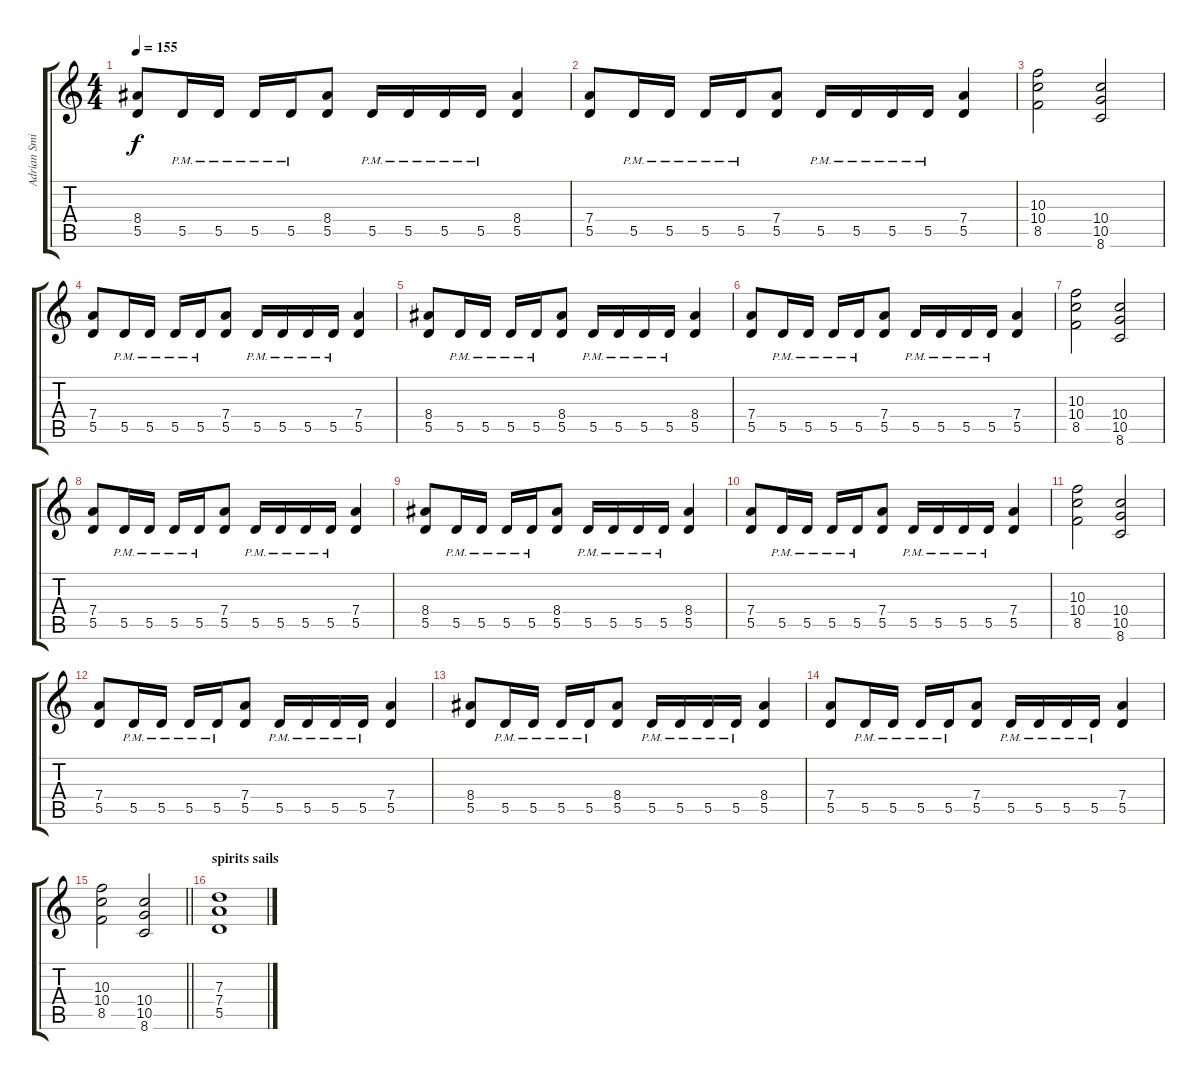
\track ("Adrian Smith" "Adrian Smi") {instrument acousticguitarsteel}
\staff {score tabs}
\tuning (E4 B3 G3 D3 A2 E2) {hide}
\ts (4 4)
\tempo 155
\clef g2
\ks c
(8.4 5.5).8{dy f} 5.5{pm}.16 5.5{pm}.16 5.5{pm}.16 5.5{pm}.16 (8.4 5.5).8 5.5{pm}.16 5.5{pm}.16 5.5{pm}.16 5.5{pm}.16 (8.4 5.5).4 |
(7.4 5.5).8 5.5{pm}.16 5.5{pm}.16 5.5{pm}.16 5.5{pm}.16 (7.4 5.5).8 5.5{pm}.16 5.5{pm}.16 5.5{pm}.16 5.5{pm}.16 (7.4 5.5).4 |
(10.3 10.4 8.5).2 (10.4 10.5 8.6).2 |
(7.4 5.5).8 5.5{pm}.16 5.5{pm}.16 5.5{pm}.16 5.5{pm}.16 (7.4 5.5).8 5.5{pm}.16 5.5{pm}.16 5.5{pm}.16 5.5{pm}.16 (7.4 5.5).4 |
(8.4 5.5).8 5.5{pm}.16 5.5{pm}.16 5.5{pm}.16 5.5{pm}.16 (8.4 5.5).8 5.5{pm}.16 5.5{pm}.16 5.5{pm}.16 5.5{pm}.16 (8.4 5.5).4 |
(7.4 5.5).8 5.5{pm}.16 5.5{pm}.16 5.5{pm}.16 5.5{pm}.16 (7.4 5.5).8 5.5{pm}.16 5.5{pm}.16 5.5{pm}.16 5.5{pm}.16 (7.4 5.5).4 |
(10.3 10.4 8.5).2 (10.4 10.5 8.6).2 |
(7.4 5.5).8 5.5{pm}.16 5.5{pm}.16 5.5{pm}.16 5.5{pm}.16 (7.4 5.5).8 5.5{pm}.16 5.5{pm}.16 5.5{pm}.16 5.5{pm}.16 (7.4 5.5).4 |
(8.4 5.5).8 5.5{pm}.16 5.5{pm}.16 5.5{pm}.16 5.5{pm}.16 (8.4 5.5).8 5.5{pm}.16 5.5{pm}.16 5.5{pm}.16 5.5{pm}.16 (8.4 5.5).4 |
(7.4 5.5).8 5.5{pm}.16 5.5{pm}.16 5.5{pm}.16 5.5{pm}.16 (7.4 5.5).8 5.5{pm}.16 5.5{pm}.16 5.5{pm}.16 5.5{pm}.16 (7.4 5.5).4 |
(10.3 10.4 8.5).2 (10.4 10.5 8.6).2 |
(7.4 5.5).8 5.5{pm}.16 5.5{pm}.16 5.5{pm}.16 5.5{pm}.16 (7.4 5.5).8 5.5{pm}.16 5.5{pm}.16 5.5{pm}.16 5.5{pm}.16 (7.4 5.5).4 |
(8.4 5.5).8 5.5{pm}.16 5.5{pm}.16 5.5{pm}.16 5.5{pm}.16 (8.4 5.5).8 5.5{pm}.16 5.5{pm}.16 5.5{pm}.16 5.5{pm}.16 (8.4 5.5).4 |
(7.4 5.5).8 5.5{pm}.16 5.5{pm}.16 5.5{pm}.16 5.5{pm}.16 (7.4 5.5).8 5.5{pm}.16 5.5{pm}.16 5.5{pm}.16 5.5{pm}.16 (7.4 5.5).4 |
\barLineRight lightlight
(10.3 10.4 8.5).2 (10.4 10.5 8.6).2 |
\section ("" "spirits sails")
(7.3 7.4 5.5).1
